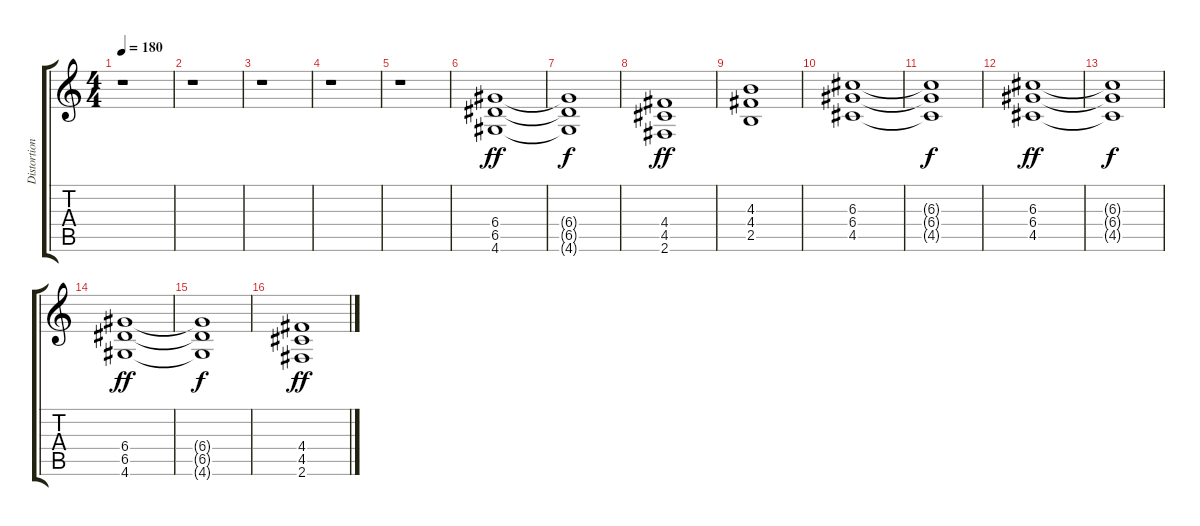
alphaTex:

\track ("Distortion" "Distortion") {instrument distortionguitar}
\staff {score tabs}
\tuning (E4 B3 G3 D3 A2 E2) {hide}
\ts (4 4)
\tempo 180
\clef g2
\ks c
r.1{dy fff} |
r.1 |
r.1 |
r.1 |
r.1 |
(6.4 6.5 4.6).1{dy ff} |
(6.4{t} 6.5{t} 4.6{t}).1{dy f} |
(4.4 4.5 2.6).1{dy ff} |
(4.3 4.4 2.5).1 |
(6.3 6.4 4.5).1 |
(6.3{t} 6.4{t} 4.5{t}).1{dy f} |
(6.3 6.4 4.5).1{dy ff} |
(6.3{t} 6.4{t} 4.5{t}).1{dy f} |
(6.4 6.5 4.6).1{dy ff} |
(6.4{t} 6.5{t} 4.6{t}).1{dy f} |
(4.4 4.5 2.6).1{dy ff}
